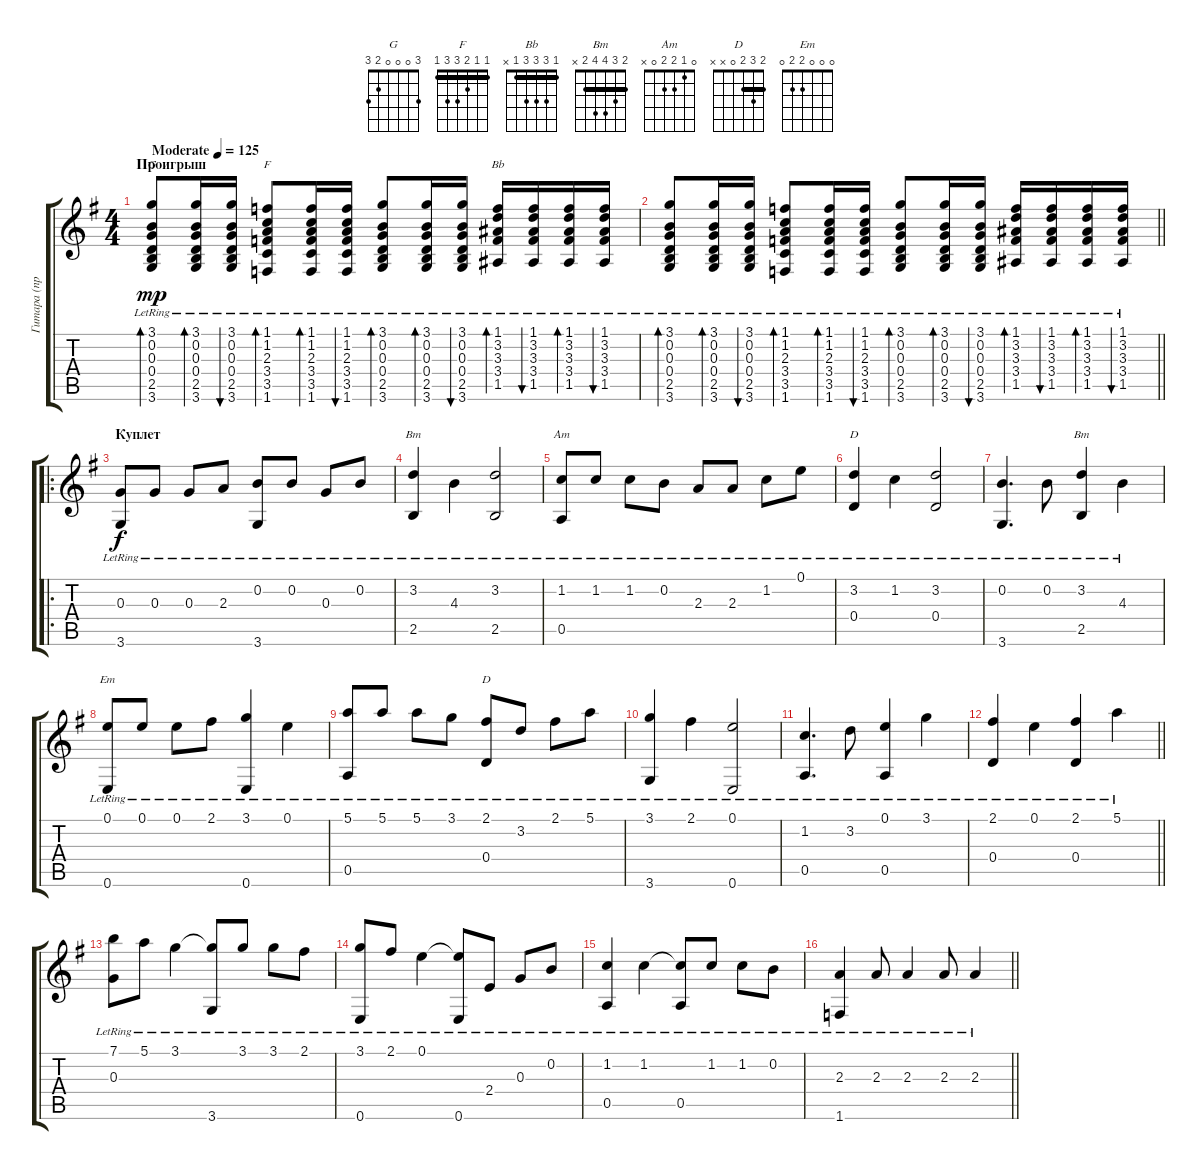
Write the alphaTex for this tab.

\track ("Гитара (простая)" "Гитара (пр") {instrument acousticguitarsteel}
\staff {score tabs}
\tuning (E4 B3 G3 D3 A2 E2) {hide}
\chord ("G" 3 0 0 0 2 3)
\chord ("F" 1 1 2 3 3 1) {barre 1}
\chord ("Bb" 1 3 3 3 1 x) {barre 1}
\chord ("Bm" 2 3 4 0 2 x)
\chord ("Am" 0 1 2 2 0 x)
\chord ("D" 2 3 2 0 x x)
\chord ("Bm" 2 3 4 4 2 x) {barre 2}
\chord ("Em" 0 0 0 2 2 0)
\chord ("D" 2 3 2 0 x x) {barre 2}
\ts (4 4)
\section ("" "Проигрыш")
\tempo (125 "Moderate")
\clef g2
\ks g
(3.1 0.2{lr} 0.3{lr} 0.4{lr} 2.5{lr} 3.6{lr}).8{bd 60 ch "G" dy mp instrument acousticguitarsteel} (3.1 0.2{lr} 0.3{lr} 0.4{lr} 2.5{lr} 3.6{lr}).16{bd 60} (3.1 0.2{lr} 0.3{lr} 0.4{lr} 2.5{lr} 3.6{lr}).16{bu 60} (1.1 1.2{lr} 2.3{lr} 3.4{lr} 3.5{lr} 1.6{lr}).8{bd 60 ch "F"} (1.1 1.2{lr} 2.3{lr} 3.4{lr} 3.5{lr} 1.6{lr}).16{bd 60} (1.1 1.2{lr} 2.3{lr} 3.4{lr} 3.5{lr} 1.6{lr}).16{bu 60} (3.1 0.2{lr} 0.3{lr} 0.4{lr} 2.5{lr} 3.6{lr}).8{bd 60} (3.1 0.2{lr} 0.3{lr} 0.4{lr} 2.5{lr} 3.6{lr}).16{bd 60} (3.1 0.2{lr} 0.3{lr} 0.4{lr} 2.5{lr} 3.6{lr}).16{bu 60} (1.1 3.2{lr} 3.3{lr} 3.4{lr} 1.5{lr}).16{bd 60 ch "Bb"} (1.1{lr} 3.2{lr} 3.3{lr} 3.4{lr} 1.5{lr}).16{bu 60} (1.1{lr} 3.2{lr} 3.3{lr} 3.4{lr} 1.5{lr}).16{bd 60} (1.1{lr} 3.2{lr} 3.3{lr} 3.4{lr} 1.5{lr}).16{bu 60} |
\barLineRight lightlight
(3.1{lr} 0.2{lr} 0.3{lr} 0.4{lr} 2.5{lr} 3.6{lr}).8{bd 60} (3.1{lr} 0.2{lr} 0.3{lr} 0.4{lr} 2.5{lr} 3.6{lr}).16{bd 60} (3.1{lr} 0.2{lr} 0.3{lr} 0.4{lr} 2.5{lr} 3.6{lr}).16{bu 60} (1.1{lr} 1.2{lr} 2.3{lr} 3.4{lr} 3.5{lr} 1.6{lr}).8{bd 60} (1.1{lr} 1.2{lr} 2.3{lr} 3.4{lr} 3.5{lr} 1.6{lr}).16{bd 60} (1.1{lr} 1.2{lr} 2.3{lr} 3.4{lr} 3.5{lr} 1.6{lr}).16{bu 60} (3.1{lr} 0.2{lr} 0.3{lr} 0.4{lr} 2.5{lr} 3.6{lr}).8{bd 60} (3.1{lr} 0.2{lr} 0.3{lr} 0.4{lr} 2.5{lr} 3.6{lr}).16{bd 60} (3.1{lr} 0.2{lr} 0.3{lr} 0.4{lr} 2.5{lr} 3.6{lr}).16{bu 60} (1.1{lr} 3.2{lr} 3.3{lr} 3.4{lr} 1.5{lr}).16{bd 60} (1.1{lr} 3.2{lr} 3.3{lr} 3.4{lr} 1.5{lr}).16{bu 60} (1.1{lr} 3.2{lr} 3.3{lr} 3.4{lr} 1.5{lr}).16{bd 60} (1.1{lr} 3.2{lr} 3.3{lr} 3.4{lr} 1.5{lr}).16{bu 60} |
\ro
\section ("" "Куплет")
(0.3{lr} 3.6{lr}).8{dy f} 0.3{lr}.8 0.3{lr}.8 2.3{lr}.8 (0.2{lr} 3.6{lr}).8 0.2{lr}.8 0.3{lr}.8 0.2{lr}.8 |
(3.2{lr} 2.5{lr}).4{ch "Bm"} 4.3{lr}.4 (3.2{lr} 2.5{lr}).2 |
(1.2{lr} 0.5{lr}).8{ch "Am"} 1.2{lr}.8 1.2{lr}.8 0.2{lr}.8 2.3{lr}.8 2.3{lr}.8 1.2{lr}.8 0.1{lr}.8 |
(3.2{lr} 0.4{lr}).4{ch "D"} 1.2{lr}.4 (3.2{lr} 0.4{lr}).2 |
(0.2{lr} 3.6{lr}).4{d} 0.2{lr}.8 (3.2{lr} 2.5{lr}).4{ch "Bm"} 4.3{lr}.4 |
(0.1{lr} 0.6{lr}).8{ch "Em"} 0.1{lr}.8 0.1{lr}.8 2.1{lr}.8 (3.1{lr} 0.6{lr}).4 0.1{lr}.4 |
(5.1{lr} 0.5{lr}).8 5.1{lr}.8 5.1{lr}.8 3.1{lr}.8 (2.1{lr} 0.4{lr}).8{ch "D"} 3.2{lr}.8 2.1{lr}.8 5.1{lr}.8 |
(3.1{lr} 3.6{lr}).4 2.1{lr}.4 (0.1{lr} 0.6{lr}).2 |
(1.2{lr} 0.5{lr}).4{d} 3.2{lr}.8 (0.1{lr} 0.5{lr}).4 3.1{lr}.4 |
\barLineRight lightlight
(2.1{lr} 0.4{lr}).4 0.1{lr}.4 (2.1{lr} 0.4{lr}).4 5.1{lr}.4 |
\section ("" "")
(7.1{lr} 0.3{lr}).8 5.1{lr}.8 3.1{lr}.4 (3.1{t} 3.6{lr}).8 3.1{lr}.8 3.1{lr}.8 2.1{lr}.8 |
(3.1{lr} 0.6{lr}).8 2.1{lr}.8 0.1{lr}.4 (0.1{t} 0.6{lr}).8 2.4{lr}.8 0.3{lr}.8 0.2{lr}.8 |
(1.2{lr} 0.5{lr}).4 1.2{lr}.4 (1.2{t} 0.5{lr}).8 1.2{lr}.8 1.2{lr}.8 0.2{lr}.8 |
\barLineRight lightlight
(2.3{lr} 1.6{lr}).4 2.3{lr}.8 2.3{lr}.4 2.3{lr}.8 2.3{lr}.4
